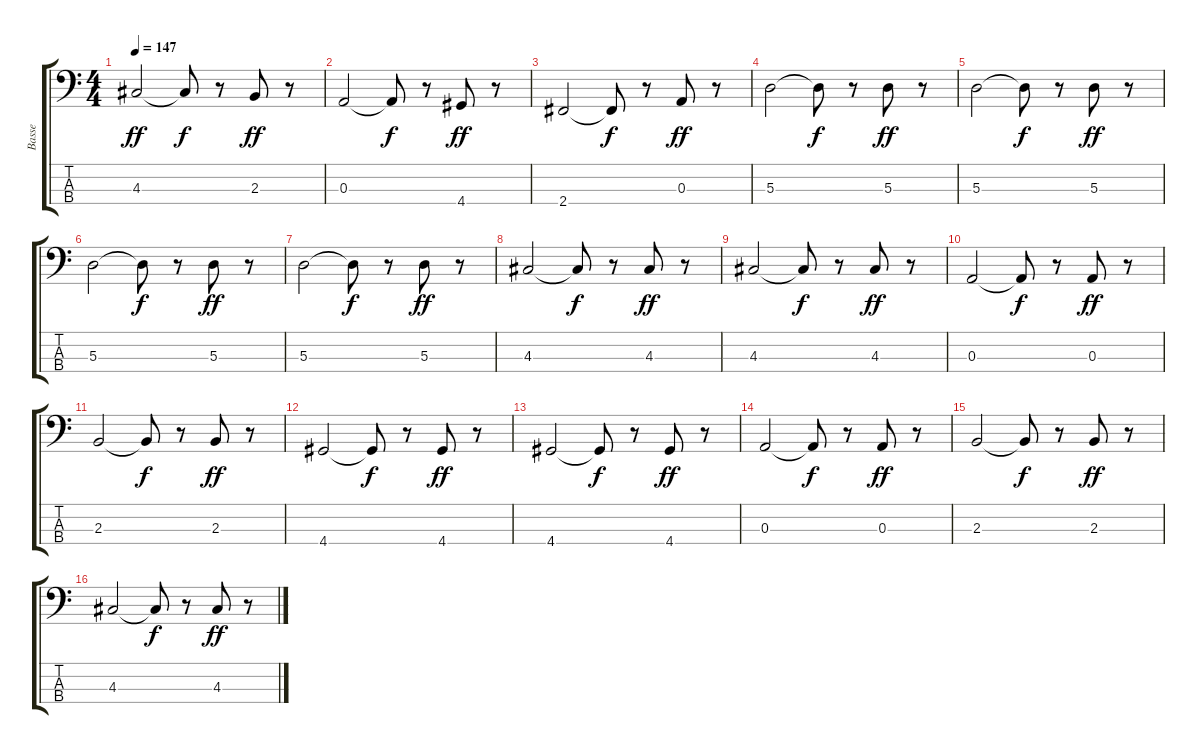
\track ("Basse" "Basse") {instrument electricbassfinger}
\staff {score tabs}
\tuning (G2 D2 A1 E1) {hide}
\ts (4 4)
\tempo 147
\clef f4
\ks c
4.3.2{dy ff} 4.3{t}.8{dy f} r.8 2.3.8{dy ff} r.8 |
0.3.2 0.3{t}.8{dy f} r.8 4.4.8{dy ff} r.8 |
2.4.2 2.4{t}.8{dy f} r.8 0.3.8{dy ff} r.8 |
5.3.2 5.3{t}.8{dy f} r.8 5.3.8{dy ff} r.8 |
5.3.2 5.3{t}.8{dy f} r.8 5.3.8{dy ff} r.8 |
5.3.2 5.3{t}.8{dy f} r.8 5.3.8{dy ff} r.8 |
5.3.2 5.3{t}.8{dy f} r.8 5.3.8{dy ff} r.8 |
4.3.2 4.3{t}.8{dy f} r.8 4.3.8{dy ff} r.8 |
4.3.2 4.3{t}.8{dy f} r.8 4.3.8{dy ff} r.8 |
0.3.2 0.3{t}.8{dy f} r.8 0.3.8{dy ff} r.8 |
2.3.2 2.3{t}.8{dy f} r.8 2.3.8{dy ff} r.8 |
4.4.2 4.4{t}.8{dy f} r.8 4.4.8{dy ff} r.8 |
4.4.2 4.4{t}.8{dy f} r.8 4.4.8{dy ff} r.8 |
0.3.2 0.3{t}.8{dy f} r.8 0.3.8{dy ff} r.8 |
2.3.2 2.3{t}.8{dy f} r.8 2.3.8{dy ff} r.8 |
4.3.2 4.3{t}.8{dy f} r.8 4.3.8{dy ff} r.8
